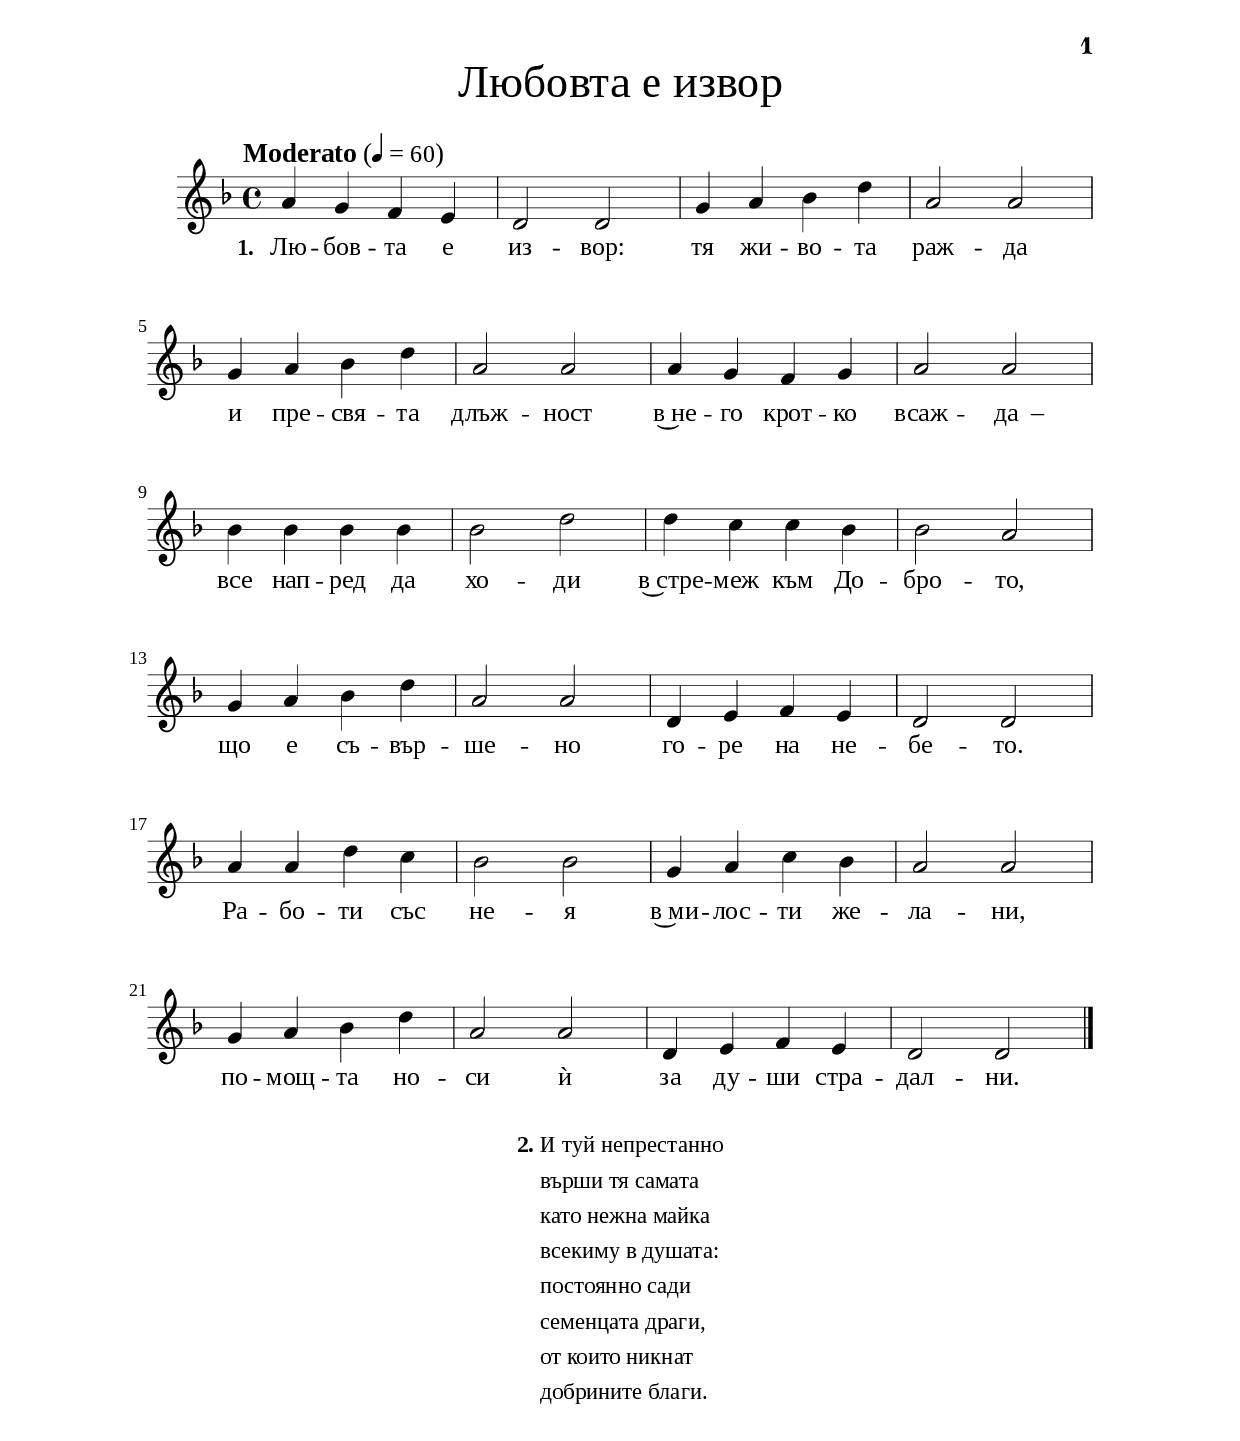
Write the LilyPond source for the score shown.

\version "2.24.4"

% include paper part and global functions
\include "include/globals.ily"

\bookpart {
  \label #'ref026
  \tocItem \markup "Любовта е извор"
  \include "include/bookpart-paper.ily"
  \score {
    \include "include/score-layout.ily"

    \new Voice \absolute {
      \clef treble
      \key d \minor
      \time 4/4
      \tempoFunc "Moderato" 4 "60"
      \autoBeamOff
      a'4 g' f' e'| d'2 d'2| g'4 a' bes' d''| a'2 a'2 | \break
      g'4 a' bes' d''| a'2 a'2 | a'4 g'4 f'4 g'4 a'2 a'2| \break
      bes'4 bes'4 bes'4 bes'4 | bes'2 d''2 | d''4 c''4 c''4 bes'4 bes'2 a'2 | \break
      g'4 a'4 bes'4 d''4 | a'2 a'2 | d'4 e'4 f'4 e'4 | d'2 d'2 | \break
      a'4 a'4 d''4 c''4 | bes'2 bes'2 | g'4 a'4 c''4 bes'4 | a'2 a'2 | \break
      g'4 a'4 bes'4 d''4 | a'2 a'2 | d'4 e'4 f'4 e'4 | d'2 d'2 | \bar "|." \break
    }

    \addlyrics {
      \set stanza = "1. " Лю -- бов -- та е из -- вор: тя жи -- во -- та раж -- да
      и пре -- свя -- та длъж -- ност в~не -- го крот -- ко всаж -- "   да  –"
      все нап -- ред да хо -- ди в~стре -- меж към До -- бро -- то,
      що е съ -- вър -- ше -- но го -- ре на не -- бе -- то.
      Ра -- бо -- ти със не -- я в~ми -- лос -- ти же -- ла -- ни,
      по -- мощ -- та но -- си ѝ за ду -- ши стра -- дал -- ни.
    }

    \header {
      title = \titleFunc #'ref_desc_2 "Любовта е извор" "Ljubovta e izvor"
    }

    \midi{}

  } % score

  \markup \abs-fontsize #11 \override #`(baseline-skip . ,bgCoupletBaselineSkip){
    \fill-line {
      \column {
        \line {
          \bold "2."
          \column {
            "И туй непрестанно"
            "върши тя самата"
            "като нежна майка"
            "всекиму в душата:"
            "постоянно сади"
            "семенцата драги,"
            "от които никнат"
            "добрините благи."
          }
        }

      }
    }
  }

  \markup \abs-fontsize #11 \override #`(baseline-skip . ,bgCoupletBaselineSkip){


    \fill-line {
      \column {
        \line{ \italic"    Припев:"}
        %\vspace #0.3
        \line {
          "   "
          \column {
            "Работи със нея"
            "в милости желани,"
            "помощта носи ѝ"
            "за души страдални."
          }
        }
        \vspace #1
        \line {
          \bold "3."
          \column {
            "Таз велика тайна"
            "кой добре разбира,"
            "свойта душа мила"
            "сутрина разкрива"
            "както кринът бели"
            "на роса небесна"
            "и на слънчевата"
            "светлина чудесна."
          }
        }
        \vspace #1
        \line {
          \bold " "
          \column {
            \italic "  Припев ..."
          }
        }
        \vspace #0.5
        \line {
          \bold "4."
          \column {
            "Слънцето, което"
            "оживотворява"
            "овреме човека,"
            "топло озарява,"
            "буди и възраства"
            "в него семенцата"
            "и му пълни тайно"
            "с добрини душата."

          }
        }
        \vspace #1
        \line {
          \bold " "
          \column {
            \italic"  Припев ..."
          }
        }
        \vspace #0.5
        \line {
          \bold "5."
          \column {
            "Плодове тъй сладки,"
            "в Любовта узрели,"
            "най-блажен ще бъде"
            "тоз, който ви вкуси."
            "В жилища небесни"
            "вечно ще живее,"
            "пред престола Божи"
            "песни ще да пее."
          }
        }
        \vspace #1
        \line {
          \bold " "
          \column {
            \italic"  Припев ..."
          }
        }
      }
    }
  }







} % bookpart
